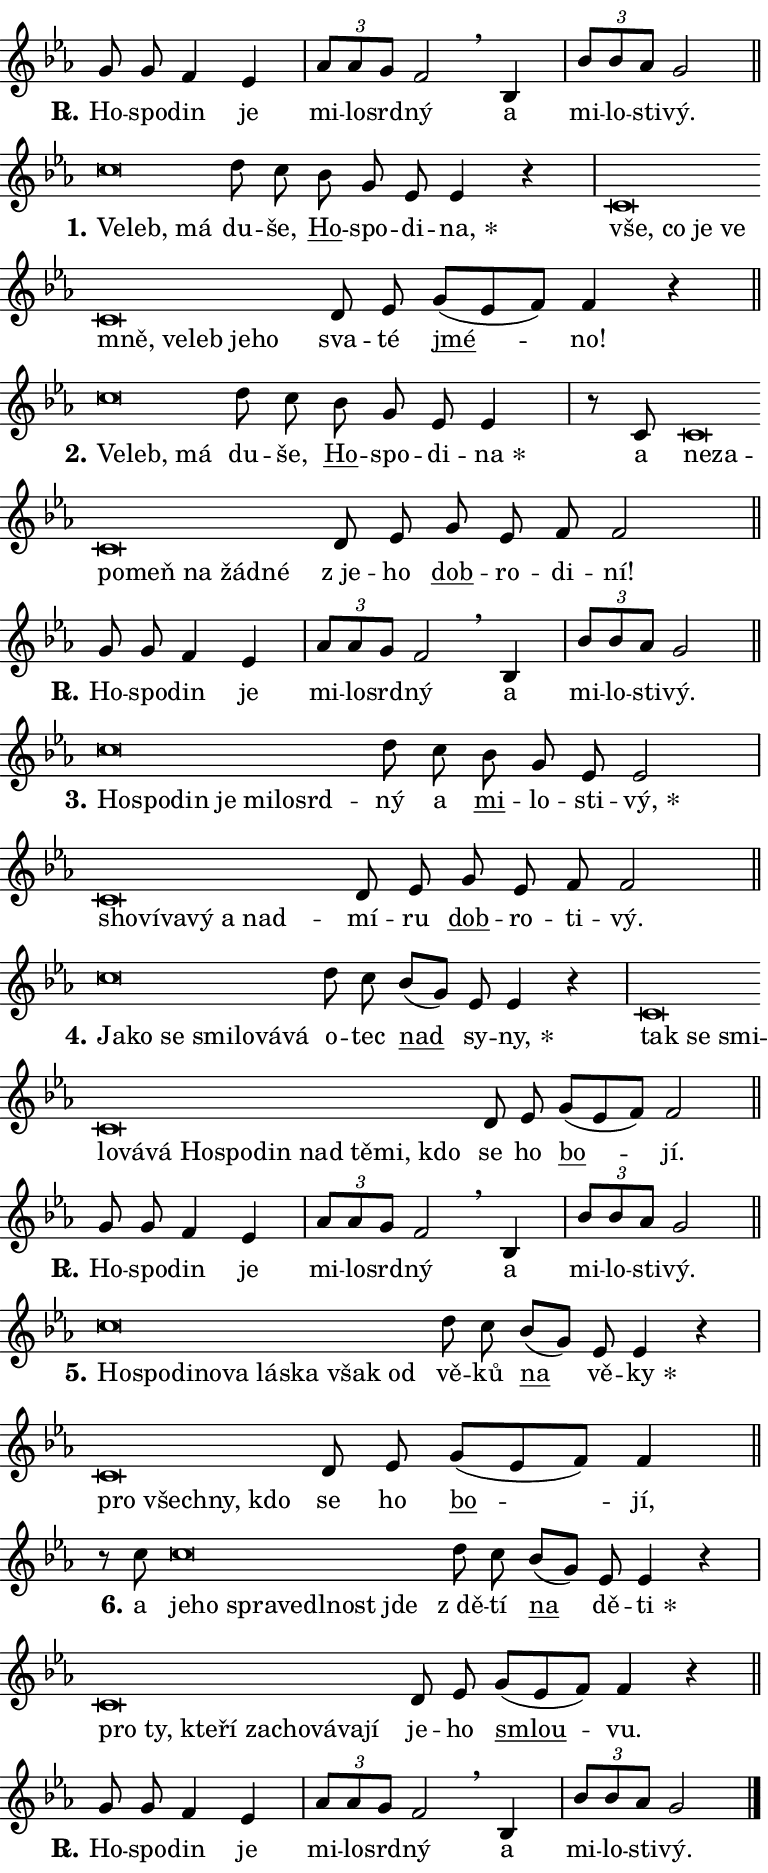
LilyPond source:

\version "2.24.0"
\header { tagline = "" }
\paper {
  indent = 0\cm
  top-margin = 0\cm
  right-margin = 0.13\cm % to fit lyric hyphens
  bottom-margin = 0\cm
  left-margin = 0\cm
  paper-width = 13\cm
  page-breaking = #ly:one-page-breaking
  system-system-spacing.basic-distance = #11
  score-system-spacing.basic-distance = #11
  ragged-last = ##f
}


%% Author: Thomas Morley
%% https://lists.gnu.org/archive/html/lilypond-user/2020-05/msg00002.html
#(define (line-position grob)
"Returns position of @var[grob} in current system:
   @code{'start}, if at first time-step
   @code{'end}, if at last time-step
   @code{'middle} otherwise
"
  (let* ((col (ly:item-get-column grob))
         (ln (ly:grob-object col 'left-neighbor))
         (rn (ly:grob-object col 'right-neighbor))
         (col-to-check-left (if (ly:grob? ln) ln col))
         (col-to-check-right (if (ly:grob? rn) rn col))
         (break-dir-left
           (and
             (ly:grob-property col-to-check-left 'non-musical #f)
             (ly:item-break-dir col-to-check-left)))
         (break-dir-right
           (and
             (ly:grob-property col-to-check-right 'non-musical #f)
             (ly:item-break-dir col-to-check-right))))
        (cond ((eqv? 1 break-dir-left) 'start)
              ((eqv? -1 break-dir-right) 'end)
              (else 'middle))))

#(define (tranparent-at-line-position vctor)
  (lambda (grob)
  "Relying on @code{line-position} select the relevant enry from @var{vctor}.
Used to determine transparency,"
    (case (line-position grob)
      ((end) (not (vector-ref vctor 0)))
      ((middle) (not (vector-ref vctor 1)))
      ((start) (not (vector-ref vctor 2))))))

noteHeadBreakVisibility =
#(define-music-function (break-visibility)(vector?)
"Makes @code{NoteHead}s transparent relying on @var{break-visibility}"
#{
  \override NoteHead.transparent =
    #(tranparent-at-line-position break-visibility)
#})

#(define delete-ledgers-for-transparent-note-heads
  (lambda (grob)
    "Reads whether a @code{NoteHead} is transparent.
If so this @code{NoteHead} is removed from @code{'note-heads} from
@var{grob}, which is supposed to be @code{LedgerLineSpanner}.
As a result ledgers are not printed for this @code{NoteHead}"
    (let* ((nhds-array (ly:grob-object grob 'note-heads))
           (nhds-list
             (if (ly:grob-array? nhds-array)
                 (ly:grob-array->list nhds-array)
                 '()))
           ;; Relies on the transparent-property being done before
           ;; Staff.LedgerLineSpanner.after-line-breaking is executed.
           ;; This is fragile ...
           (to-keep
             (remove
               (lambda (nhd)
                 (ly:grob-property nhd 'transparent #f))
               nhds-list)))
      ;; TODO find a better method to iterate over grob-arrays, similiar
      ;; to filter/remove etc for lists
      ;; For now rebuilt from scratch
      (set! (ly:grob-object grob 'note-heads)  '())
      (for-each
        (lambda (nhd)
          (ly:pointer-group-interface::add-grob grob 'note-heads nhd))
        to-keep))))

squashNotes = {
  \override NoteHead.X-extent = #'(-0.2 . 0.2)
  \override NoteHead.Y-extent = #'(-0.75 . 0)
  \override NoteHead.stencil =
    #(lambda (grob)
       (let ((pos (ly:grob-property grob 'staff-position)))
         (begin
           (if (< pos -7) (display "ERROR: Lower brevis then expected\n") (display ""))
           (if (<= pos -6) ly:text-interface::print ly:note-head::print))))
}
unSquashNotes = {
  \revert NoteHead.X-extent
  \revert NoteHead.Y-extent
  \revert NoteHead.stencil
}

hideNotes = \noteHeadBreakVisibility #begin-of-line-visible
unHideNotes = \noteHeadBreakVisibility #all-visible

% work-around for resetting accidentals
% https://lilypond.org/doc/v2.23/Documentation/notation/displaying-rhythms#unmetered-music
cadenzaMeasure = {
  \cadenzaOff
  \partial 1024 s1024
  \cadenzaOn
}

#(define-markup-command (accent layout props text) (markup?)
  "Underline accented syllable"
  (interpret-markup layout props
    #{\markup \override #'(offset . 4.3) \underline { #text }#}))

responsum = \markup \concat {
  "R" \hspace #-1.05 \path #0.1 #'((moveto 0 0.07) (lineto 0.9 0.8)) \hspace #0.05 "."
}

spaceSize = #0.6828661417322834 % exact space size for TeX Gyre Schola

\layout {
  \context {
    \Staff
    \remove "Time_signature_engraver"
    \override LedgerLineSpanner.after-line-breaking = #delete-ledgers-for-transparent-note-heads
  }
  \context {
    \Lyrics {
      \override LyricSpace.minimum-distance = \spaceSize
      \override LyricText.font-name = #"TeX Gyre Schola"
      \override LyricText.font-size = 1
      \override StanzaNumber.font-name = #"TeX Gyre Schola Bold"
      \override StanzaNumber.font-size = 1
    }
  }
  \context {
    \Score 
    \override NoteHead.text =
      #(lambda (grob) 
        (let ((pos (ly:grob-property grob 'staff-position)))
          #{\markup {
            \combine
              \halign #-0.55 \raise #(if (= pos -6) 0 0.5) \override #'(thickness . 2) \draw-line #'(3.2 . 0)
              \musicglyph "noteheads.sM1"
          }#}))
  }
}

% magnetic-lyrics.ily
%
%   written by
%     Jean Abou Samra <jean@abou-samra.fr>
%     Werner Lemberg <wl@gnu.org>
%
%   adapted by
%     Jiri Hon <jiri.hon@gmail.com>
%
% Version 2022-Apr-15

% https://www.mail-archive.com/lilypond-user@gnu.org/msg149350.html

#(define (Left_hyphen_pointer_engraver context)
   "Collect syllable-hyphen-syllable occurrences in lyrics and store
them in properties.  This engraver only looks to the left.  For
example, if the lyrics input is @code{foo -- bar}, it does the
following.

@itemize @bullet
@item
Set the @code{text} property of the @code{LyricHyphen} grob between
@q{foo} and @q{bar} to @code{foo}.

@item
Set the @code{left-hyphen} property of the @code{LyricText} grob with
text @q{foo} to the @code{LyricHyphen} grob between @q{foo} and
@q{bar}.
@end itemize

Use this auxiliary engraver in combination with the
@code{lyric-@/text::@/apply-@/magnetic-@/offset!} hook."
   (let ((hyphen #f)
         (text #f))
     (make-engraver
      (acknowledgers
       ((lyric-syllable-interface engraver grob source-engraver)
        (set! text grob)))
      (end-acknowledgers
       ((lyric-hyphen-interface engraver grob source-engraver)
        ;(when (not (grob::has-interface grob 'lyric-space-interface))
          (set! hyphen grob)));)
      ((stop-translation-timestep engraver)
       (when (and text hyphen)
         (ly:grob-set-object! text 'left-hyphen hyphen))
       (set! text #f)
       (set! hyphen #f)))))

#(define (lyric-text::apply-magnetic-offset! grob)
   "If the space between two syllables is less than the value in
property @code{LyricText@/.details@/.squash-threshold}, move the right
syllable to the left so that it gets concatenated with the left
syllable.

Use this function as a hook for
@code{LyricText@/.after-@/line-@/breaking} if the
@code{Left_@/hyphen_@/pointer_@/engraver} is active."
   (let ((hyphen (ly:grob-object grob 'left-hyphen #f)))
     (when hyphen
       (let ((left-text (ly:spanner-bound hyphen LEFT)))
         (when (grob::has-interface left-text 'lyric-syllable-interface)
           (let* ((common (ly:grob-common-refpoint grob left-text X))
                  (this-x-ext (ly:grob-extent grob common X))
                  (left-x-ext
                   (begin
                     ;; Trigger magnetism for left-text.
                     (ly:grob-property left-text 'after-line-breaking)
                     (ly:grob-extent left-text common X)))
                  ;; `delta` is the gap width between two syllables.
                  (delta (- (interval-start this-x-ext)
                            (interval-end left-x-ext)))
                  (details (ly:grob-property grob 'details))
                  (threshold (assoc-get 'squash-threshold details 0.2)))
             (when (< delta threshold)
               (let* (;; We have to manipulate the input text so that
                      ;; ligatures crossing syllable boundaries are not
                      ;; disabled.  For languages based on the Latin
                      ;; script this is essentially a beautification.
                      ;; However, for non-Western scripts it can be a
                      ;; necessity.
                      (lt (ly:grob-property left-text 'text))
                      (rt (ly:grob-property grob 'text))
                      (is-space (grob::has-interface hyphen 'lyric-space-interface))
                      (space (if is-space " " ""))
                      (extra-delta (if is-space spaceSize 0))
                      ;; Append new syllable.
                      (ltrt-space (if (and (string? lt) (string? rt))
                                (string-append lt space rt)
                                (make-concat-markup (list lt space rt))))
                      ;; Right-align `ltrt` to the right side.
                      (ltrt-space-markup (grob-interpret-markup
                               grob
                               (make-translate-markup
                                (cons (interval-length this-x-ext) 0)
                                (make-right-align-markup ltrt-space)))))
                 (begin
                   ;; Don't print `left-text`.
                   (ly:grob-set-property! left-text 'stencil #f)
                   ;; Set text and stencil (which holds all collected
                   ;; syllables so far) and shift it to the left.
                   (ly:grob-set-property! grob 'text ltrt-space)
                   (ly:grob-set-property! grob 'stencil ltrt-space-markup)
                   (ly:grob-translate-axis! grob (- (- delta extra-delta)) X))))))))))


#(define (lyric-hyphen::displace-bounds-first grob)
   ;; Make very sure this callback isn't triggered too early.
   (let ((left (ly:spanner-bound grob LEFT))
         (right (ly:spanner-bound grob RIGHT)))
     (ly:grob-property left 'after-line-breaking)
     (ly:grob-property right 'after-line-breaking)
     (ly:lyric-hyphen::print grob)))

squashThreshold = #0.4

\layout {
  \context {
    \Lyrics
    \consists #Left_hyphen_pointer_engraver
    \override LyricText.after-line-breaking =
      #lyric-text::apply-magnetic-offset!
    \override LyricHyphen.stencil = #lyric-hyphen::displace-bounds-first
    \override LyricText.details.squash-threshold = \squashThreshold
    \override LyricHyphen.minimum-distance = 0
    \override LyricHyphen.minimum-length = \squashThreshold
  }
}

squashText = \override LyricText.details.squash-threshold = 9999
unSquashText = \override LyricText.details.squash-threshold = \squashThreshold

leftText = \override LyricText.self-alignment-X = #LEFT
unLeftText = \revert LyricText.self-alignment-X

starOffset = #(lambda (grob) 
                (let ((x_offset (ly:self-alignment-interface::aligned-on-x-parent grob)))
                  (if (= x_offset 0) 0 (+ x_offset 1.2))))

star = #(define-music-function (syllable)(string?)
"Append star separator at the end of a syllable"
#{
  \once \override LyricText.X-offset = #starOffset
  \lyricmode { \markup {
    #syllable
    \override #'((font-name . "TeX Gyre Schola Bold")) \hspace #0.2 \lower #0.65 \larger "*"
  } }
#})

starAccent = #(define-music-function (syllable)(string?)
"Append star separator at the end of a syllable and make accent"
#{
  \once \override LyricText.X-offset = #starOffset
  \lyricmode { \markup {
    \accent #syllable
    \override #'((font-name . "TeX Gyre Schola Bold")) \hspace #0.2 \lower #0.65 \larger "*"
  } }
#})

breath = #(define-music-function (syllable)(string?)
"Append breathing indicator at the end of a syllable"
#{
  \lyricmode { \markup { #syllable "+" } }
#})

optionalBreath = #(define-music-function (syllable)(string?)
"Append optional breathing indicator at the end of a syllable"
#{
  \lyricmode { \markup { #syllable "(+)" } }
#})


\score {
    <<
        \new Voice = "melody" { \cadenzaOn \key es \major \relative { g'8 g f4 es \cadenzaMeasure \bar "|" \tuplet 3/2 { as8[ as g] } f2 \breathe \bar "" bes,4 \cadenzaMeasure \bar "|" \tuplet 3/2 {bes'8[ bes as] } g2 \cadenzaMeasure \bar "||" \break } }
        \new Lyrics \lyricsto "melody" { \lyricmode { \set stanza = \responsum
Ho -- spo -- din je mi -- lo -- srd -- ný a mi -- lo -- sti -- vý. } }
    >>
    \layout {}
}

\score {
    <<
        \new Voice = "melody" { \cadenzaOn \key es \major \relative { \squashNotes c''\breve*1/16 \hideNotes \breve*1/16 \breve*1/16 \bar "" \unHideNotes \unSquashNotes d8 c \bar "" bes g es es4 r \cadenzaMeasure \bar "|" \squashNotes c\breve*1/16 \hideNotes \breve*1/16 \bar "" \breve*1/16 \bar "" \breve*1/16 \bar "" \breve*1/16 \bar "" \breve*1/16 \bar "" \breve*1/16 \bar "" \breve*1/16 \breve*1/16 \bar "" \unHideNotes \unSquashNotes d8 es \bar "" g[( es f)] f4 r \cadenzaMeasure \bar "||" \break } }
        \new Lyrics \lyricsto "melody" { \lyricmode { \set stanza = "1."
\leftText Ve -- \squashText leb, má \unLeftText \unSquashText du -- še, \markup \accent Ho -- spo -- di -- \star na, \leftText vše, \squashText co je ve mně, ve -- leb je -- ho \unLeftText \unSquashText sva -- té \markup \accent jmé -- no! } }
    >>
    \layout {}
}

\score {
    <<
        \new Voice = "melody" { \cadenzaOn \key es \major \relative { \squashNotes c''\breve*1/16 \hideNotes \breve*1/16 \breve*1/16 \bar "" \unHideNotes \unSquashNotes d8 c \bar "" bes g es es4 \cadenzaMeasure \bar "|" r8 c8 \squashNotes c\breve*1/16 \hideNotes \breve*1/16 \bar "" \breve*1/16 \bar "" \breve*1/16 \bar "" \breve*1/16 \bar "" \breve*1/16 \breve*1/16 \bar "" \unHideNotes \unSquashNotes d8 es \bar "" g es f f2 \cadenzaMeasure \bar "||" \break } }
        \new Lyrics \lyricsto "melody" { \lyricmode { \set stanza = "2."
\leftText Ve -- \squashText leb, má \unLeftText \unSquashText du -- še, \markup \accent Ho -- spo -- di -- \star na a \leftText ne -- \squashText za -- po -- meň na žád -- né \unLeftText \unSquashText "z je" -- ho \markup \accent dob -- ro -- di -- ní! } }
    >>
    \layout {}
}

\score {
    <<
        \new Voice = "melody" { \cadenzaOn \key es \major \relative { g'8 g f4 es \cadenzaMeasure \bar "|" \tuplet 3/2 { as8[ as g] } f2 \breathe \bar "" bes,4 \cadenzaMeasure \bar "|" \tuplet 3/2 {bes'8[ bes as] } g2 \cadenzaMeasure \bar "||" \break } }
        \new Lyrics \lyricsto "melody" { \lyricmode { \set stanza = \responsum
Ho -- spo -- din je mi -- lo -- srd -- ný a mi -- lo -- sti -- vý. } }
    >>
    \layout {}
}

\score {
    <<
        \new Voice = "melody" { \cadenzaOn \key es \major \relative { \squashNotes c''\breve*1/16 \hideNotes \breve*1/16 \bar "" \breve*1/16 \bar "" \breve*1/16 \bar "" \breve*1/16 \bar "" \breve*1/16 \breve*1/16 \bar "" \unHideNotes \unSquashNotes d8 c \bar "" bes g es es2 \cadenzaMeasure \bar "|" \squashNotes c\breve*1/16 \hideNotes \breve*1/16 \bar "" \breve*1/16 \bar "" \breve*1/16 \bar "" \breve*1/16 \breve*1/16 \bar "" \unHideNotes \unSquashNotes d8 es \bar "" g es f f2 \cadenzaMeasure \bar "||" \break } }
        \new Lyrics \lyricsto "melody" { \lyricmode { \set stanza = "3."
\leftText Ho -- \squashText spo -- din je mi -- lo -- srd -- \unLeftText \unSquashText ný a \markup \accent mi -- lo -- sti -- \star vý, \leftText sho -- \squashText ví -- va -- vý a nad -- \unLeftText \unSquashText mí -- ru \markup \accent dob -- ro -- ti -- vý. } }
    >>
    \layout {}
}

\score {
    <<
        \new Voice = "melody" { \cadenzaOn \key es \major \relative { \squashNotes c''\breve*1/16 \hideNotes \breve*1/16 \bar "" \breve*1/16 \bar "" \breve*1/16 \bar "" \breve*1/16 \bar "" \breve*1/16 \breve*1/16 \bar "" \unHideNotes \unSquashNotes d8 c \bar "" bes[( g)] es es4 r \cadenzaMeasure \bar "|" \squashNotes c\breve*1/16 \hideNotes \breve*1/16 \bar "" \breve*1/16 \bar "" \breve*1/16 \bar "" \breve*1/16 \bar "" \breve*1/16 \bar "" \breve*1/16 \bar "" \breve*1/16 \bar "" \breve*1/16 \bar "" \breve*1/16 \bar "" \breve*1/16 \bar "" \breve*1/16 \breve*1/16 \bar "" \unHideNotes \unSquashNotes d8 es \bar "" g[( es f)] f2 \cadenzaMeasure \bar "||" \break } }
        \new Lyrics \lyricsto "melody" { \lyricmode { \set stanza = "4."
\leftText Ja -- \squashText ko se smi -- lo -- vá -- vá \unLeftText \unSquashText o -- tec \markup \accent nad sy -- \star ny, \leftText tak \squashText se smi -- lo -- vá -- vá Ho -- spo -- din nad tě -- mi, kdo \unLeftText \unSquashText se ho \markup \accent bo -- jí. } }
    >>
    \layout {}
}

\score {
    <<
        \new Voice = "melody" { \cadenzaOn \key es \major \relative { g'8 g f4 es \cadenzaMeasure \bar "|" \tuplet 3/2 { as8[ as g] } f2 \breathe \bar "" bes,4 \cadenzaMeasure \bar "|" \tuplet 3/2 {bes'8[ bes as] } g2 \cadenzaMeasure \bar "||" \break } }
        \new Lyrics \lyricsto "melody" { \lyricmode { \set stanza = \responsum
Ho -- spo -- din je mi -- lo -- srd -- ný a mi -- lo -- sti -- vý. } }
    >>
    \layout {}
}

\score {
    <<
        \new Voice = "melody" { \cadenzaOn \key es \major \relative { \squashNotes c''\breve*1/16 \hideNotes \breve*1/16 \bar "" \breve*1/16 \bar "" \breve*1/16 \bar "" \breve*1/16 \bar "" \breve*1/16 \bar "" \breve*1/16 \bar "" \breve*1/16 \breve*1/16 \bar "" \unHideNotes \unSquashNotes d8 c \bar "" bes[( g)] es es4 r \cadenzaMeasure \bar "|" \squashNotes c\breve*1/16 \hideNotes \breve*1/16 \bar "" \breve*1/16 \breve*1/16 \bar "" \unHideNotes \unSquashNotes d8 es \bar "" g[( es f)] f4 \cadenzaMeasure \bar "||" \break } }
        \new Lyrics \lyricsto "melody" { \lyricmode { \set stanza = "5."
\leftText Ho -- \squashText spo -- di -- no -- va lá -- ska však od \unLeftText \unSquashText vě -- ků \markup \accent na vě -- \star ky \leftText pro \squashText všech -- ny, kdo \unLeftText \unSquashText se ho \markup \accent bo -- jí, } }
    >>
    \layout {}
}

\score {
    <<
        \new Voice = "melody" { \cadenzaOn \key es \major \relative { r8 c''8 \squashNotes c\breve*1/16 \hideNotes \breve*1/16 \bar "" \breve*1/16 \bar "" \breve*1/16 \bar "" \breve*1/16 \bar "" \breve*1/16 \breve*1/16 \bar "" \unHideNotes \unSquashNotes d8 c \bar "" bes[( g)] es es4 r \cadenzaMeasure \bar "|" \squashNotes c\breve*1/16 \hideNotes \breve*1/16 \bar "" \breve*1/16 \bar "" \breve*1/16 \bar "" \breve*1/16 \bar "" \breve*1/16 \bar "" \breve*1/16 \bar "" \breve*1/16 \breve*1/16 \bar "" \unHideNotes \unSquashNotes d8 es \bar "" g[( es f)] f4 r \cadenzaMeasure \bar "||" \break } }
        \new Lyrics \lyricsto "melody" { \lyricmode { \set stanza = "6."
a \leftText je -- \squashText ho spra -- ve -- dl -- nost jde \unLeftText \unSquashText "z dě" -- tí \markup \accent na dě -- \star ti \leftText pro \squashText ty, kte -- ří za -- cho -- vá -- va -- jí \unLeftText \unSquashText je -- ho \markup \accent smlou -- vu. } }
    >>
    \layout {}
}

\score {
    <<
        \new Voice = "melody" { \cadenzaOn \key es \major \relative { g'8 g f4 es \cadenzaMeasure \bar "|" \tuplet 3/2 { as8[ as g] } f2 \breathe \bar "" bes,4 \cadenzaMeasure \bar "|" \tuplet 3/2 {bes'8[ bes as] } g2 \cadenzaMeasure \bar "||" \break } \bar "|." }
        \new Lyrics \lyricsto "melody" { \lyricmode { \set stanza = \responsum
Ho -- spo -- din je mi -- lo -- srd -- ný a mi -- lo -- sti -- vý. } }
    >>
    \layout {}
}
